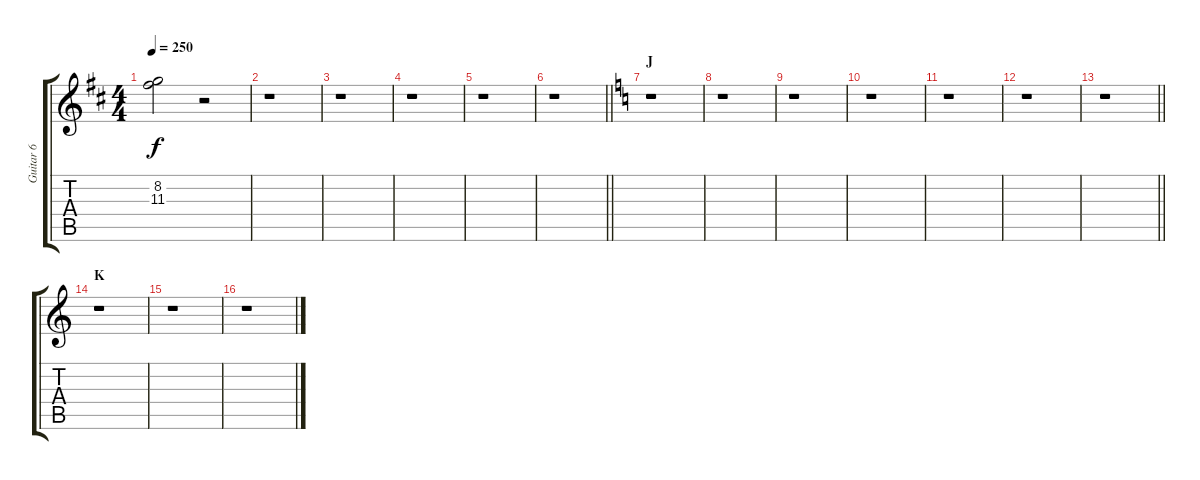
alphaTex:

\track ("Guitar 6" "Guitar 6") {instrument electricguitarclean}
\staff {score tabs}
\tuning (E4 B3 G3 D3 A2 E2) {hide}
\ts (4 4)
\tempo 250
\clef g2
\ks d
(8.2{t} 11.3{t}).2{dy f} r.2 |
r.1 |
r.1 |
r.1 |
r.1 |
\barLineRight lightlight
r.1 |
\section ("" "J")
\ks c
r.1 |
r.1 |
r.1 |
r.1 |
r.1 |
r.1 |
\barLineRight lightlight
r.1 |
\section ("" "K")
r.1 |
r.1 |
r.1
